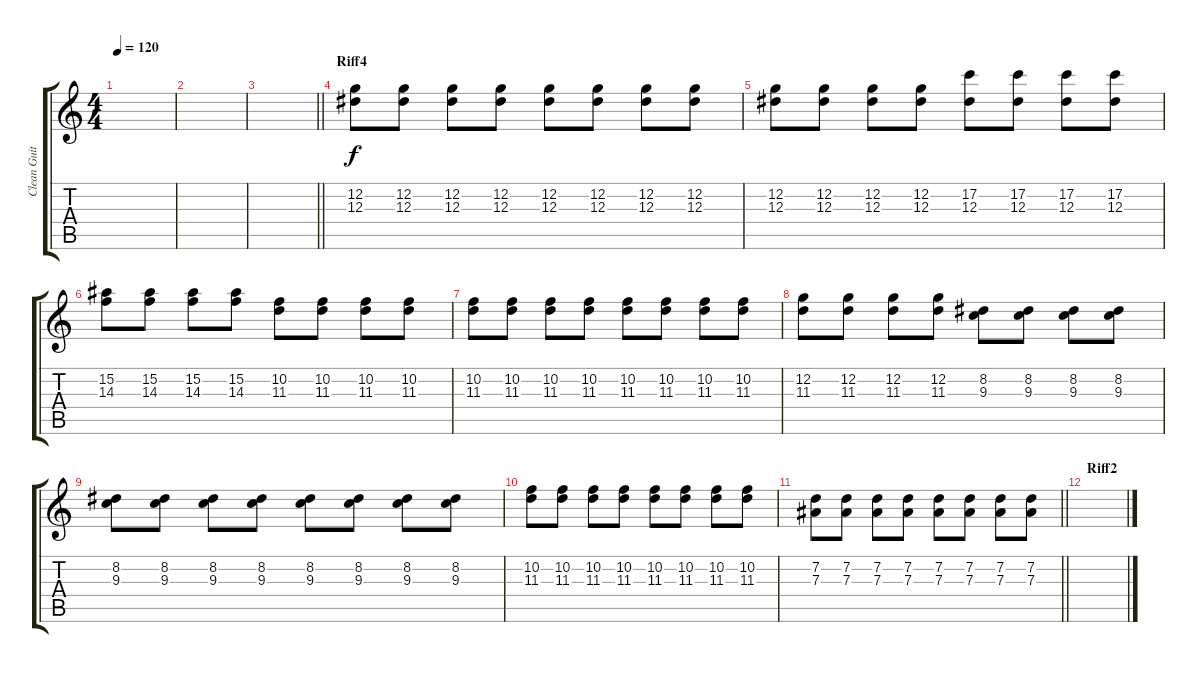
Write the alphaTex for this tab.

\track ("Clean Guitar" "Clean Guit") {instrument electricguitarclean}
\staff {score tabs}
\tuning (C4 G3 Eb3 Bb2 F2 C2) {hide}
\ts (4 4)
\tempo 120
\clef g2
\ks c
|
|
\barLineRight lightlight
|
\section ("" "Riff4")
(12.2 12.3).8{volume 9} (12.2 12.3).8 (12.2 12.3).8 (12.2 12.3).8 (12.2 12.3).8 (12.2 12.3).8 (12.2 12.3).8 (12.2 12.3).8 |
(12.2 12.3).8 (12.2 12.3).8 (12.2 12.3).8 (12.2 12.3).8 (17.2 12.3).8 (17.2 12.3).8 (17.2 12.3).8 (17.2 12.3).8 |
(15.2 14.3).8 (15.2 14.3).8 (15.2 14.3).8 (15.2 14.3).8 (10.2 11.3).8 (10.2 11.3).8 (10.2 11.3).8 (10.2 11.3).8 |
(10.2 11.3).8 (10.2 11.3).8 (10.2 11.3).8 (10.2 11.3).8 (10.2 11.3).8 (10.2 11.3).8 (10.2 11.3).8 (10.2 11.3).8 |
(12.2 11.3).8 (12.2 11.3).8 (12.2 11.3).8 (12.2 11.3).8 (8.2 9.3).8 (8.2 9.3).8 (8.2 9.3).8 (8.2 9.3).8 |
(8.2 9.3).8 (8.2 9.3).8 (8.2 9.3).8 (8.2 9.3).8 (8.2 9.3).8 (8.2 9.3).8 (8.2 9.3).8 (8.2 9.3).8 |
(10.2 11.3).8 (10.2 11.3).8 (10.2 11.3).8 (10.2 11.3).8 (10.2 11.3).8 (10.2 11.3).8 (10.2 11.3).8 (10.2 11.3).8 |
\barLineRight lightlight
(7.2 7.3).8 (7.2 7.3).8 (7.2 7.3).8 (7.2 7.3).8 (7.2 7.3).8 (7.2 7.3).8 (7.2 7.3).8 (7.2 7.3).8 |
\section ("" "Riff2")
